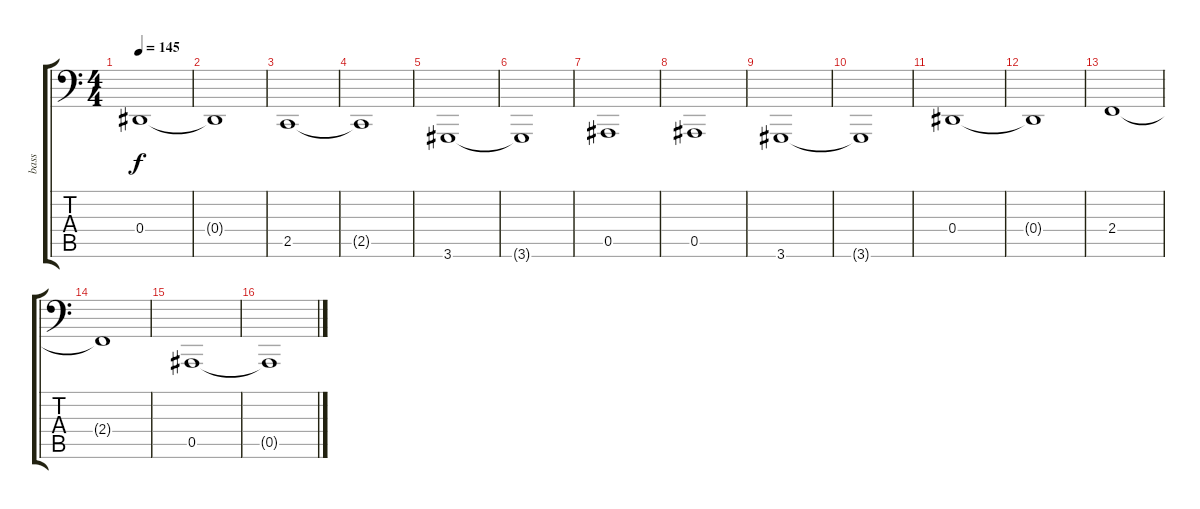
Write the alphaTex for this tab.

\track ("bass" "bass") {instrument honkytonkpiano}
\staff {score tabs}
\tuning (F3 C3 Ab2 Eb2 Bb1 F1) {hide}
\ts (4 4)
\tempo 145
\clef f4
\ks c
0.4.1{dy f} |
0.4{t}.1 |
2.5.1 |
2.5{t}.1 |
3.6.1 |
3.6{t}.1 |
0.5.1 |
0.5.1 |
3.6.1 |
3.6{t}.1 |
0.4.1 |
0.4{t}.1 |
2.4.1 |
2.4{t}.1 |
0.5.1 |
0.5{t}.1
